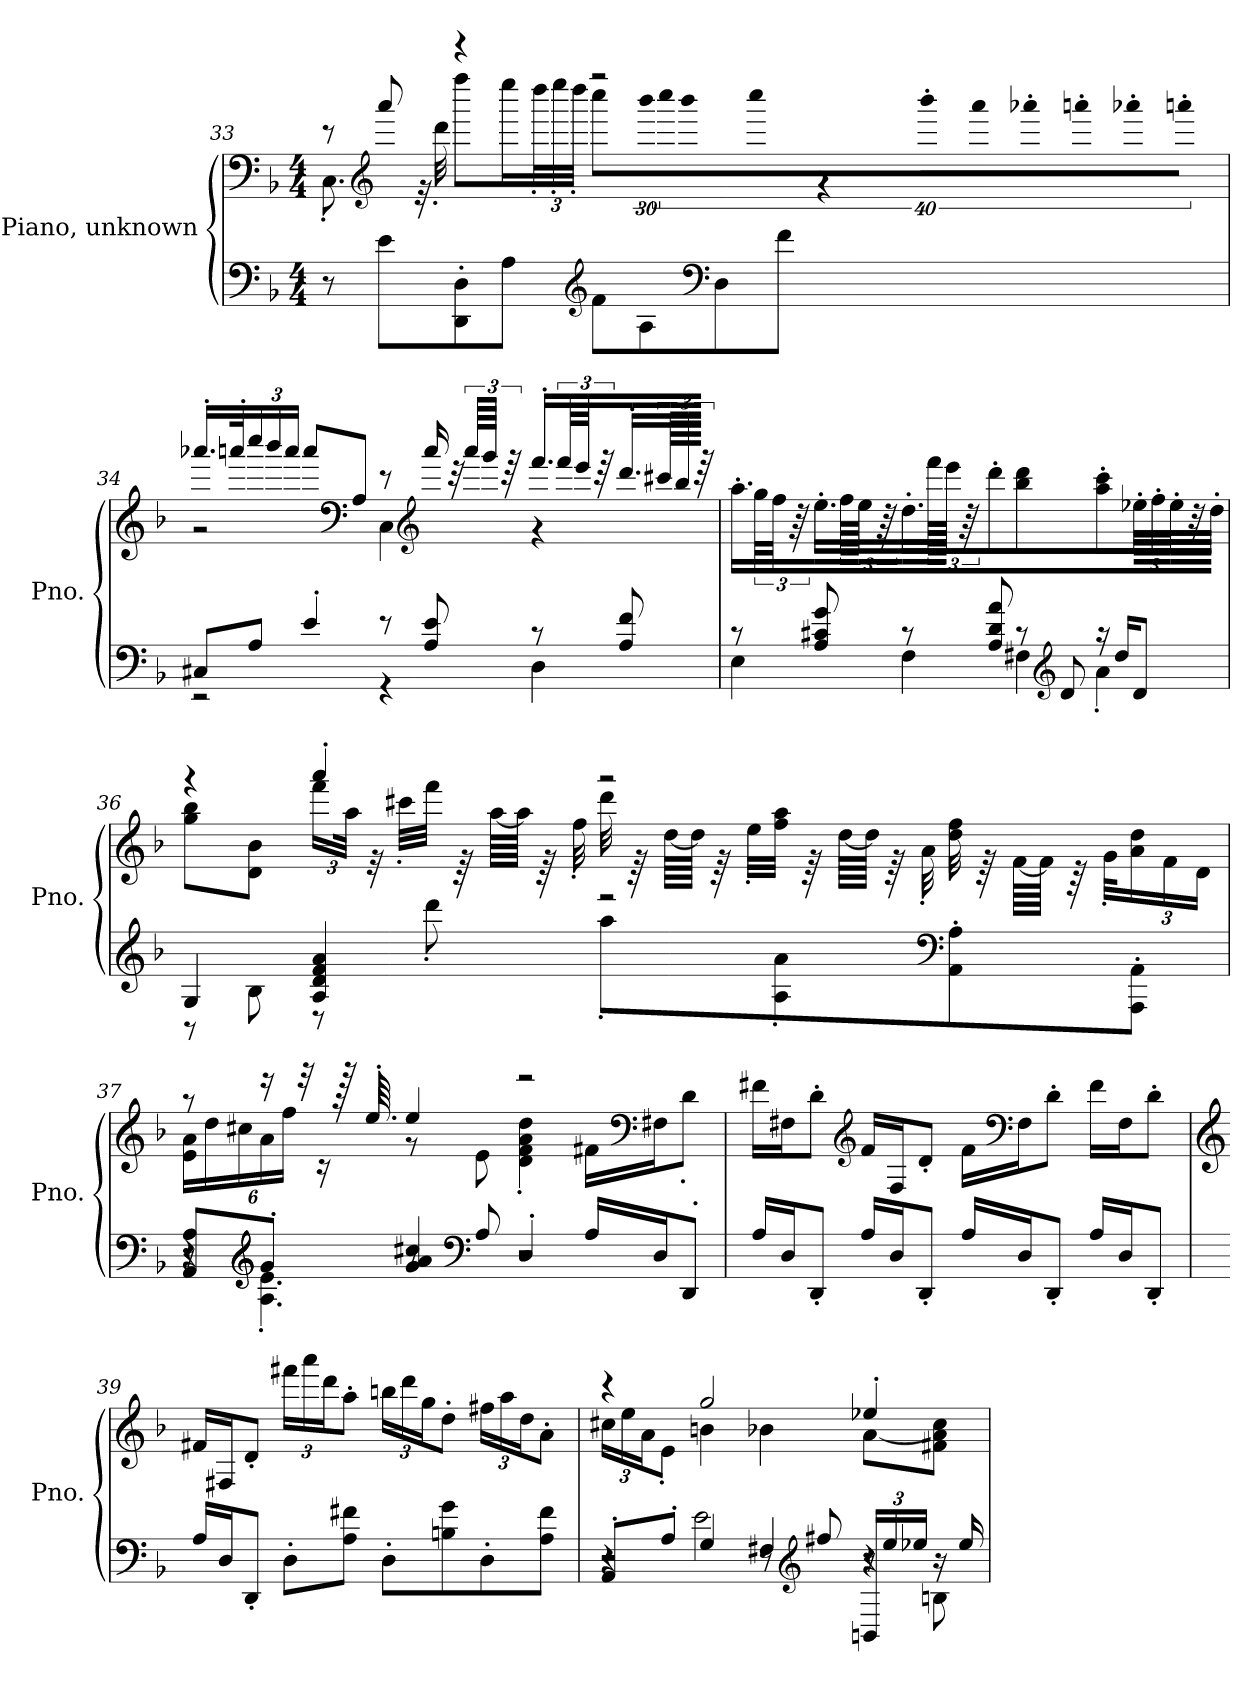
**kern	**kern
*part1	*part1
*staff2	*staff1
*I"Piano, unknown	*
*I'Pno.	*
!!LO:LB:g=z
*clefF4	*clefF4
*k[b-]	*k[b-]
*M4/4	*M4/4
=33	=33
*	*^
8r	8r	8.C'\
*	*clefG2	*
8e\L	8aaa/	.
.	.	32r
.	.	32ddd'\
8DD\' 8D\'	4r	8ffff\L
8A\J	.	16eeee\L
*	*	*Xbrackettup
.	.	48dddd'\L
.	.	48eeee'\
.	.	48dddd'\JJJ
*clefG2	*	*
8f\L	2r	8cccc\L
*	*	*brackettup
!	!	!LO:N:vis=64
8A\	.	960%17bbb-\KLL
!	!	!LO:N:vis=32
.	.	640%23cccc\
!	!	!LO:N:vis=64
.	.	960%17bbb-\L
!	!	!LO:N:vis=64
.	.	960%17cccc\JJJJ
!	!	!LO:N:vis=64
.	.	960%17r
.	.	1920ryy
!	!	!LO:N:vis=64
.	.	960%17bbb-'\KKKL
*clefF4	*	*
8D\	.	8aaa\
8f\J	.	32aaa-X'\LL
.	.	32aaan'\
.	.	32aaa-X'\
.	.	32aaan'\JJJ
!!LO:LB:g=z	!!
=34	=34	=34
*^	*	*
8C#X/L	2r	16.aaa-X'/LL	2r
.	.	32aaan'/K	.
*	*	*Xbrackettup	*
8A/J	.	24cccc/	.
.	.	24bbb-/	.
.	.	24aaa/JJ	.
4e'/	.	8aaa/L	.
*	*	*clefF4	*
.	.	8A/J	.
8r	4r	8r	4C\
*	*	*clefG2	*
8A/ 8e/	.	16aaa/	.
.	.	32r	.
*	*	*brackettup	*
.	.	96aaa/LLLL	.
.	.	96ggg/JJJJ	.
.	.	96r	.
8r	4D\	16.fff'/LL	4r
.	.	96fff/LL	.
.	.	96eee/JJJJ	.
.	.	96r	.
8A/ 8f/	.	16.ddd'/LL	.
.	.	96ccc#X/LL	.
.	.	96bb-/JJJJ	.
.	.	96r	.
*	*	*v	*v
!!LO:LB:g=z
=35	=35	=35
8r	4E\	16.aa'\LL
.	.	96gg\LL
.	.	96ff\JJJJ
.	.	96r
8A/ 8c#X/ 8g/	.	16.ee'\LL
.	.	96ff\LL
.	.	96ee\JJJJ
.	.	96r
8r	4F\	16.dd'\LL
.	.	96fff\LL
.	.	96eee\JJJJ
.	.	96r
8A/ 8d/ 8a/	.	8ddd'\
8r	4F#X\	4bb-\ 4ddd\
*clefG2	*	*
8d/	.	.
16r	4a'\	8aa\' 8ccc\'L
16dd/KL	.	.
*	*	*Xbrackettup
8d/J	.	48ee-X'\LL
.	.	48ff'\
.	.	48ee-'\JJJ
.	.	32r
.	.	32dd'\
!!LO:PB:g=z
=36	=36	=36
*	*	*^
4G/	8r	4r	8gg\ 8bb-\L
.	8B-\	.	8d\ 8b-\J
4A/ 4d/ 4f/ 4a/	8r	4aaa'/	24fff\LL
.	.	.	48aa\JJk
.	.	.	32r
.	.	.	32ccc#X'\LLL
.	8ddd'\	.	32fff\JJJ
.	.	.	64r
.	.	.	[64aa\LLLL
.	.	.	64aa\JJJJ]
.	.	.	64r
.	.	.	32ff'\
2r	8aa'\L	2r	32ddd\
.	.	.	64r
.	.	.	[64dd\LLLL
.	.	.	64dd\JJJJ]
.	.	.	64r
.	.	.	32ee'\LLL
.	8A\' 8a\'	.	32ff\ 32aa\JJJ
.	.	.	64r
.	.	.	[64dd\LLLL
.	.	.	64dd\JJJJ]
.	.	.	64r
.	.	.	32a'\
*clefF4	*	*	*
.	8AA\' 8A\'	.	32dd\ 32ff\
.	.	.	64r
.	.	.	[64f\LLLL
.	.	.	64f\JJJJ]
.	.	.	64r
.	.	.	32g'\KLL
.	8AAA\' 8AA\'J	.	24a\ 24dd\
.	.	.	24f\
.	.	.	24d\JJ
!!LO:LB:g=z	!!
=37	=37	=37	=37
*	*^	*	*
4r	8r	8AA/ 8A/L	8r	24e\ 24a\LL
.	.	.	.	24dd\
.	.	.	.	24cc#X\
*clefG2	*	*	*	*
*	*	*	*	*brackettup
.	4.A\' 4.e\'	8g'/J	16r	24a\
.	.	.	.	24ff\JJ
.	.	.	32r	.
.	.	.	.	24r
.	.	.	128r	.
.	.	.	64.ee'/	.
4g/ 4a/ 4cc#X/	.	8r	4ee/	8r
*clefF4	*	*	*	*
.	.	8A/	.	8e\
2r	2r	4D'/	2r	4d\' 4f\' 4a\' 4dd\'
.	.	16A/LL	.	16f#X\LL
*	*	*	*clefF4	*
.	.	16D/J	.	16F#X\J
.	.	8DD'/J	.	8d'\J
*v	*v	*v	*	*
*	*v	*v
=38	=38
16A/LL	16f#X\LL
16D/J	16F#X\J
8DD'/J	8d'\J
*	*clefG2
16A/LL	16f#/LL
16D/J	16F#/J
8DD'/J	8d'/J
16A/LL	16f#\LL
*	*clefF4
16D/J	16F#\J
8DD'/J	8d'\J
16A/LL	16f#\LL
16D/J	16F#\J
8DD'/J	8d'\J
!!LO:LB:g=z
=39	=39
*	*clefG2
16A/LL	16f#X/LL
16D/J	16F#X/J
8DD'/J	8d'/J
*	*Xbrackettup
8D'\L	24fff#X\LL
.	24aaa\
.	24ddd\J
8A\ 8f#X\J	8aa'\J
8D'\L	24bbn\LL
.	24ddd\
.	24gg\J
8Bn\ 8g\	8dd'\J
8D'\	24ff#X\LL
.	24aa\
.	24dd\J
8A\ 8f#\J	8a'\J
=40	=40
*^	*^
*	*^	*	*
8AA'/L	4r	2r	4r	24cc#X\LL
.	.	.	.	24ee\
.	.	.	.	24a\J
8A'/J	.	.	.	8e'\J
4G/	2e\	.	2gg/	4bn\
8r	.	4F#X/	.	4b-X\
*clefG2	*	*	*	*
8ff#X/	.	.	.	.
*Xbrackettup	*	*	*	*
24BBn/LL	8r	4r	4ee-X'/	[8a\L
24ee/	.	.	.	.
24ee-X/JJ	.	.	.	.
16r	8Bn\	.	.	8f#X\ 8a\] 8cc#\J
16ee-/	.	.	.	.
*v	*v	*v	*	*
*	*v	*v
=	=
*-	*-
